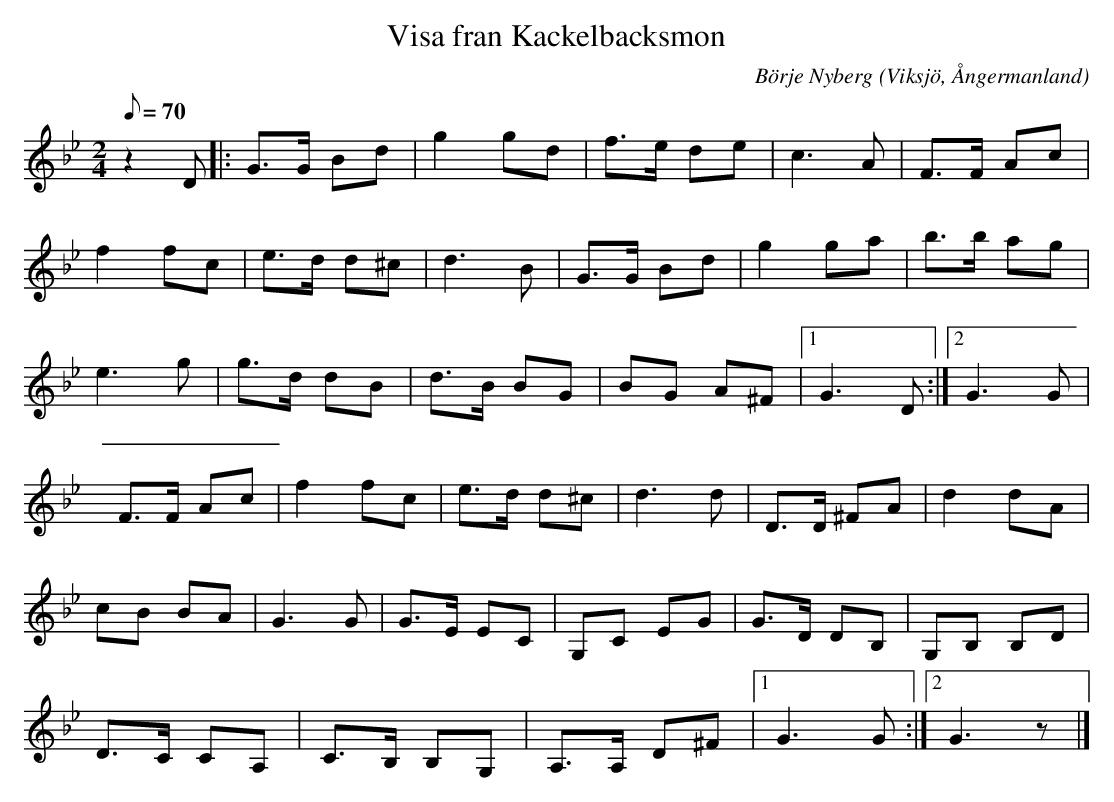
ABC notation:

X:1
T:Visa fran Kackelbacksmon
C:Börje Nyberg
O:Viksjö, Ångermanland
M:2/4
L:1/8
Q:70
K:Gm
z2 D|: G>G Bd | g2 gd | f>e de | c2>A2 | F>F Ac |
f2 fc | e>d d^c | d2>B2 | G>G Bd |g2 ga | b>b ag |
e2> g2 | g>d dB |d>B BG |BG A^F |1 G2> D2 :|2 G2> G2 |
F>F Ac | f2 fc | e>d d^c | d2>d2 | D>D ^FA | d2 dA |
cB BA |G2> G2 | G>E EC | G,C EG | G>D DB, | G,B, B,D |
D>C CA, | C>B, B,G, | A,>A, D^F |1 G2> G2 :|2 G2> z2 |]
